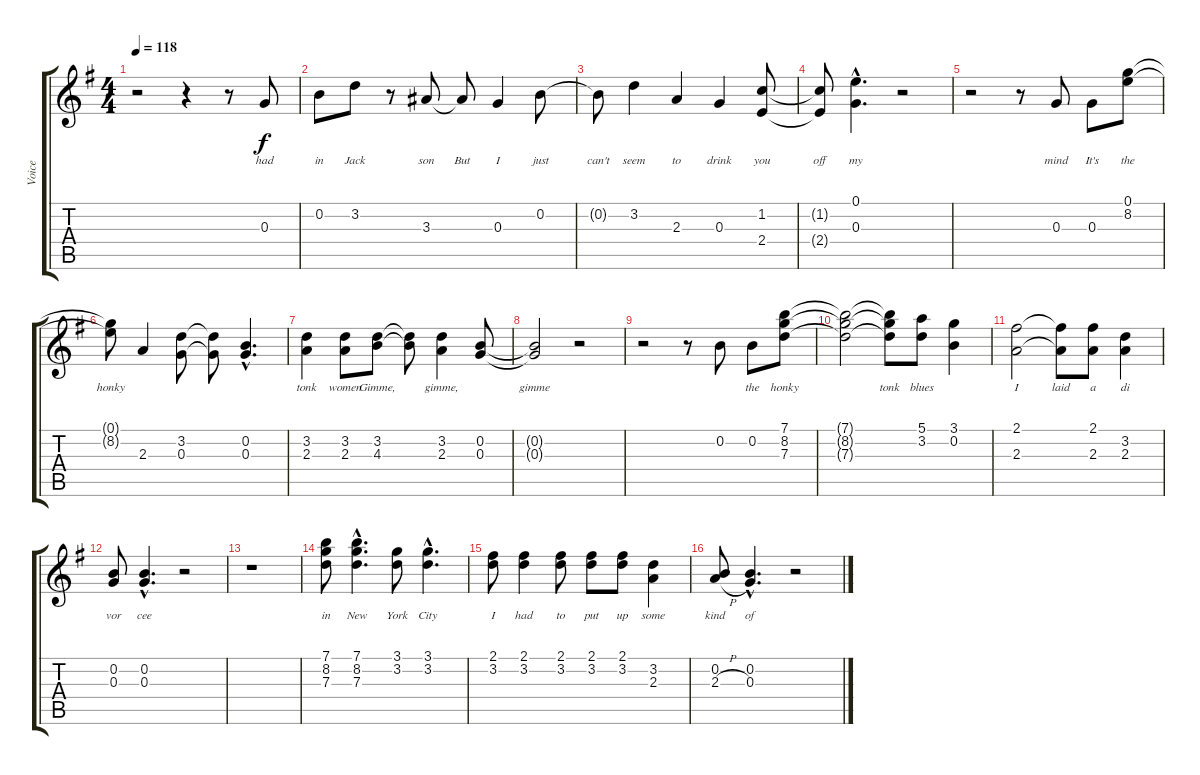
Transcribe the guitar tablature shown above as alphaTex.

\track ("Voice" "Voice") {instrument voiceoohs}
\staff {score tabs}
\tuning (E5 B4 G4 D4 A3 E3) {hide}
\ts (4 4)
\tempo 118
\clef g2
\ks g
r.2{dy f} r.4 r.8 0.3.8{lyrics (0 "had") lyrics (1 "") lyrics (2 "") lyrics (3 "") lyrics (4 "")} |
0.2.8{lyrics (0 "in") lyrics (1 "") lyrics (2 "") lyrics (3 "") lyrics (4 "")} 3.2.8{lyrics (0 "Jack") lyrics (1 "") lyrics (2 "") lyrics (3 "") lyrics (4 "")} r.8 3.3.8{lyrics (0 "son") lyrics (1 "") lyrics (2 "") lyrics (3 "") lyrics (4 "")} 3.3{t}.8{lyrics (0 "But") lyrics (1 "") lyrics (2 "") lyrics (3 "") lyrics (4 "")} 0.3.4{lyrics (0 "I") lyrics (1 "") lyrics (2 "") lyrics (3 "") lyrics (4 "")} 0.2.8{lyrics (0 "just") lyrics (1 "") lyrics (2 "") lyrics (3 "") lyrics (4 "")} |
0.2{t}.8{lyrics (0 "can't") lyrics (1 "") lyrics (2 "") lyrics (3 "") lyrics (4 "")} 3.2.4{lyrics (0 "seem") lyrics (1 "") lyrics (2 "") lyrics (3 "") lyrics (4 "")} 2.3.4{lyrics (0 "to") lyrics (1 "") lyrics (2 "") lyrics (3 "") lyrics (4 "")} 0.3.4{lyrics (0 "drink") lyrics (1 "") lyrics (2 "") lyrics (3 "") lyrics (4 "")} (1.2 2.4).8{lyrics (0 "you") lyrics (1 "") lyrics (2 "") lyrics (3 "") lyrics (4 "")} |
(1.2{t} 2.4{t}).8{lyrics (0 "off") lyrics (1 "") lyrics (2 "") lyrics (3 "") lyrics (4 "")} (0.1{hac} 0.3{hac}).4{d lyrics (0 "my") lyrics (1 "") lyrics (2 "") lyrics (3 "") lyrics (4 "")} r.2 |
r.2 r.8 0.3.8{lyrics (0 "mind") lyrics (1 "") lyrics (2 "") lyrics (3 "") lyrics (4 "")} 0.3.8{lyrics (0 "It's") lyrics (1 "") lyrics (2 "") lyrics (3 "") lyrics (4 "")} (0.1 8.2).8{lyrics (0 "the") lyrics (1 "") lyrics (2 "") lyrics (3 "") lyrics (4 "")} |
(0.1{t} 8.2{t}).8{lyrics (0 "honky") lyrics (1 "") lyrics (2 "") lyrics (3 "") lyrics (4 "")} 2.3.4{lyrics (0 "") lyrics (1 "") lyrics (2 "") lyrics (3 "") lyrics (4 "")} (3.2 0.3).8{lyrics (0 "") lyrics (1 "") lyrics (2 "") lyrics (3 "") lyrics (4 "")} (3.2{t} 0.3{t}).8{lyrics (0 "") lyrics (1 "") lyrics (2 "") lyrics (3 "") lyrics (4 "")} (0.2{hac} 0.3{hac}).4{d lyrics (0 "") lyrics (1 "") lyrics (2 "") lyrics (3 "") lyrics (4 "")} |
(3.2 2.3).4{lyrics (0 "tonk") lyrics (1 "") lyrics (2 "") lyrics (3 "") lyrics (4 "")} (3.2 2.3).8{lyrics (0 "women") lyrics (1 "") lyrics (2 "") lyrics (3 "") lyrics (4 "")} (3.2 4.3).8{lyrics (0 "Gimme,") lyrics (1 "") lyrics (2 "") lyrics (3 "") lyrics (4 "")} (3.2{t} 4.3{t}).8{lyrics (0 "") lyrics (1 "") lyrics (2 "") lyrics (3 "") lyrics (4 "")} (3.2 2.3).4{lyrics (0 "gimme,") lyrics (1 "") lyrics (2 "") lyrics (3 "") lyrics (4 "")} (0.2 0.3).8{lyrics (0 "") lyrics (1 "") lyrics (2 "") lyrics (3 "") lyrics (4 "")} |
(0.2{t} 0.3{t}).2{lyrics (0 "gimme") lyrics (1 "") lyrics (2 "") lyrics (3 "") lyrics (4 "")} r.2 |
r.2 r.8 0.2.8{lyrics (0 "") lyrics (1 "") lyrics (2 "") lyrics (3 "") lyrics (4 "")} 0.2.8{lyrics (0 "the") lyrics (1 "") lyrics (2 "") lyrics (3 "") lyrics (4 "")} (7.1 8.2 7.3).8{lyrics (0 "honky") lyrics (1 "") lyrics (2 "") lyrics (3 "") lyrics (4 "")} |
(7.1{t} 8.2{t} 7.3{t}).2{lyrics (0 "") lyrics (1 "") lyrics (2 "") lyrics (3 "") lyrics (4 "")} (7.1{t} 8.2{t} 7.3{t}).8{lyrics (0 "tonk") lyrics (1 "") lyrics (2 "") lyrics (3 "") lyrics (4 "")} (5.1 3.2).8{lyrics (0 "blues") lyrics (1 "") lyrics (2 "") lyrics (3 "") lyrics (4 "")} (3.1 0.2).4{lyrics (0 "") lyrics (1 "") lyrics (2 "") lyrics (3 "") lyrics (4 "")} |
(2.1 2.3).2{lyrics (0 "I") lyrics (1 "") lyrics (2 "") lyrics (3 "") lyrics (4 "")} (2.1{t} 2.3{t}).8{lyrics (0 "laid") lyrics (1 "") lyrics (2 "") lyrics (3 "") lyrics (4 "")} (2.1 2.3).8{lyrics (0 "a") lyrics (1 "") lyrics (2 "") lyrics (3 "") lyrics (4 "")} (3.2 2.3).4{lyrics (0 "di") lyrics (1 "") lyrics (2 "") lyrics (3 "") lyrics (4 "")} |
(0.2 0.3).8{lyrics (0 "vor") lyrics (1 "") lyrics (2 "") lyrics (3 "") lyrics (4 "")} (0.2{hac} 0.3{hac}).4{d lyrics (0 "cee") lyrics (1 "") lyrics (2 "") lyrics (3 "") lyrics (4 "")} r.2 |
r.1 |
(7.1 8.2 7.3).8{lyrics (0 "in") lyrics (1 "") lyrics (2 "") lyrics (3 "") lyrics (4 "")} (7.1{hac} 8.2{hac} 7.3{hac}).4{d lyrics (0 "New") lyrics (1 "") lyrics (2 "") lyrics (3 "") lyrics (4 "")} (3.1 3.2).8{lyrics (0 "York") lyrics (1 "") lyrics (2 "") lyrics (3 "") lyrics (4 "")} (3.1{hac} 3.2{hac}).4{d lyrics (0 "City") lyrics (1 "") lyrics (2 "") lyrics (3 "") lyrics (4 "")} |
(2.1 3.2).8{lyrics (0 "I") lyrics (1 "") lyrics (2 "") lyrics (3 "") lyrics (4 "")} (2.1 3.2).4{lyrics (0 "had") lyrics (1 "") lyrics (2 "") lyrics (3 "") lyrics (4 "")} (2.1 3.2).8{lyrics (0 "to") lyrics (1 "") lyrics (2 "") lyrics (3 "") lyrics (4 "")} (2.1 3.2).8{lyrics (0 "put") lyrics (1 "") lyrics (2 "") lyrics (3 "") lyrics (4 "")} (2.1 3.2).8{lyrics (0 "up") lyrics (1 "") lyrics (2 "") lyrics (3 "") lyrics (4 "")} (3.2 2.3).4{lyrics (0 "some") lyrics (1 "") lyrics (2 "") lyrics (3 "") lyrics (4 "")} |
(0.2 2.3{h}).8{lyrics (0 "kind") lyrics (1 "") lyrics (2 "") lyrics (3 "") lyrics (4 "")} (0.2{hac} 0.3{hac}).4{d lyrics (0 "of") lyrics (1 "") lyrics (2 "") lyrics (3 "") lyrics (4 "")} r.2
